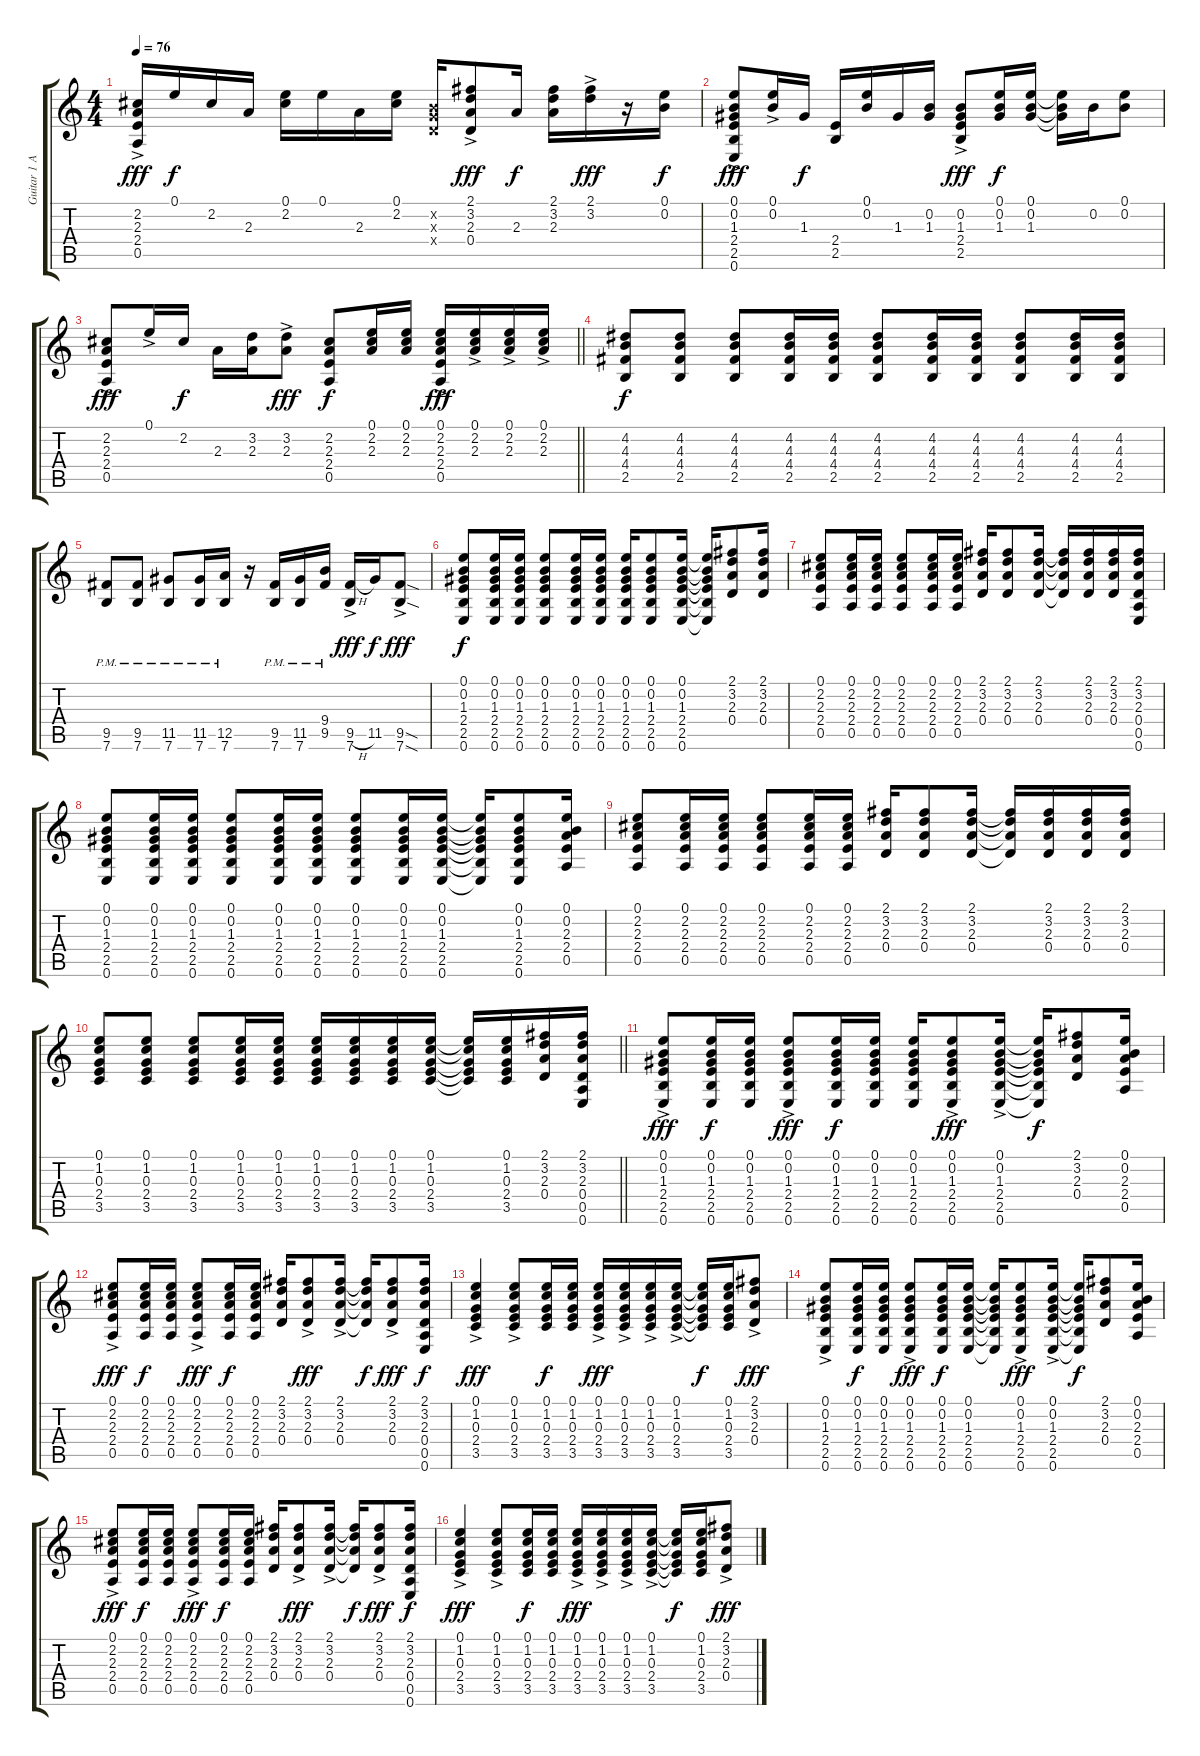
\track ("Guitar 1 Acoustic" "Guitar 1 A") {instrument acousticguitarnylon}
\staff {score tabs}
\tuning (E4 B3 G3 D3 A2 E2) {hide}
\ts (4 4)
\tempo 76
\clef g2
\ks c
(2.2{ac} 2.3{ac} 2.4{ac} 0.5{ac}).16{dy fff} 0.1.16{dy f} 2.2.16 2.3.16 (0.1 2.2).16 0.1.16 2.3.16 (0.1 2.2).16 (0.2{x} 0.3{x} 0.4{x}).16 (2.1{ac} 3.2{ac} 2.3{ac} 0.4{ac}).8{dy fff} 2.3.16{dy f} (2.1 3.2 2.3).16 (2.1{ac} 3.2{ac}).16{dy fff} r.16 (0.1 0.2).16{dy f} |
(0.1{ac} 0.2{ac} 1.3{ac} 2.4{ac} 2.5{ac} 0.6{ac}).8{dy fff} (0.1{ac} 0.2{ac}).16 1.3.16{dy f} (2.4 2.5).16 (0.1 0.2).16 1.3.16 (0.2 1.3).16 (0.2{ac} 1.3{ac} 2.4{ac} 2.5{ac}).8{dy fff} (0.1 0.2 1.3).16{dy f} (0.1 0.2 1.3).16 (0.1{t} 0.2{t} 1.3{t}).16 0.2.16 (0.1 0.2).8 |
\barLineRight lightlight
(2.2{ac} 2.3{ac} 2.4{ac} 0.5{ac}).8{dy fff} 0.1{ac}.16 2.2.16{dy f} 2.3.16 (3.2 2.3).16 (3.2{ac} 2.3{ac}).8{dy fff} (2.2 2.3 2.4 0.5).8{dy f} (0.1 2.2 2.3).16 (0.1 2.2 2.3).16 (0.1{ac} 2.2{ac} 2.3{ac} 2.4{ac} 0.5{ac}).16{dy fff} (0.1{ac} 2.2{ac} 2.3{ac}).16 (0.1{ac} 2.2{ac} 2.3{ac}).16 (0.1{ac} 2.2{ac} 2.3{ac}).16 |
(4.2 4.3 4.4 2.5).8{dy f} (4.2 4.3 4.4 2.5).8 (4.2 4.3 4.4 2.5).8 (4.2 4.3 4.4 2.5).16 (4.2 4.3 4.4 2.5).16 (4.2 4.3 4.4 2.5).8 (4.2 4.3 4.4 2.5).16 (4.2 4.3 4.4 2.5).16 (4.2 4.3 4.4 2.5).8 (4.2 4.3 4.4 2.5).16 (4.2 4.3 4.4 2.5).16 |
(9.5{pm} 7.6{pm}).8 (9.5{pm} 7.6{pm}).8 (11.5{pm} 7.6{pm}).8 (11.5{pm} 7.6{pm}).16 (12.5{pm} 7.6{pm}).16 r.16 (9.5{pm} 7.6{pm}).16 (11.5{pm} 7.6{pm}).16 (9.4{pm} 9.5{pm}).16 (9.5{h ac} 7.6{ac}).16{dy fff} 11.5.16{dy f} (9.5{sod ac} 7.6{sod ac}).8{dy fff} |
(0.1 0.2 1.3 2.4 2.5 0.6).8{dy f} (0.1 0.2 1.3 2.4 2.5 0.6).16 (0.1 0.2 1.3 2.4 2.5 0.6).16 (0.1 0.2 1.3 2.4 2.5 0.6).8 (0.1 0.2 1.3 2.4 2.5 0.6).16 (0.1 0.2 1.3 2.4 2.5 0.6).16 (0.1 0.2 1.3 2.4 2.5 0.6).16 (0.1 0.2 1.3 2.4 2.5 0.6).8 (0.1 0.2 1.3 2.4 2.5 0.6).16 (0.1{t} 0.2{t} 1.3{t} 2.4{t} 2.5{t} 0.6{t}).16 (2.1 3.2 2.3 0.4).8 (2.1 3.2 2.3 0.4).16 |
(0.1 2.2 2.3 2.4 0.5).8 (0.1 2.2 2.3 2.4 0.5).16 (0.1 2.2 2.3 2.4 0.5).16 (0.1 2.2 2.3 2.4 0.5).8 (0.1 2.2 2.3 2.4 0.5).16 (0.1 2.2 2.3 2.4 0.5).16 (2.1 3.2 2.3 0.4).16 (2.1 3.2 2.3 0.4).8 (2.1 3.2 2.3 0.4).16 (2.1{t} 3.2{t} 2.3{t} 0.4{t}).16 (2.1 3.2 2.3 0.4).16 (2.1 3.2 2.3 0.4).16 (2.1 3.2 2.3 0.4 0.5 0.6).16 |
(0.1 0.2 1.3 2.4 2.5 0.6).8 (0.1 0.2 1.3 2.4 2.5 0.6).16 (0.1 0.2 1.3 2.4 2.5 0.6).16 (0.1 0.2 1.3 2.4 2.5 0.6).8 (0.1 0.2 1.3 2.4 2.5 0.6).16 (0.1 0.2 1.3 2.4 2.5 0.6).16 (0.1 0.2 1.3 2.4 2.5 0.6).8 (0.1 0.2 1.3 2.4 2.5 0.6).16 (0.1 0.2 1.3 2.4 2.5 0.6).16 (0.1{t} 0.2{t} 1.3{t} 2.4{t} 2.5{t} 0.6{t}).16 (0.1 0.2 1.3 2.4 2.5 0.6).8 (0.1 0.2 2.3 2.4 0.5).16 |
(0.1 2.2 2.3 2.4 0.5).8 (0.1 2.2 2.3 2.4 0.5).16 (0.1 2.2 2.3 2.4 0.5).16 (0.1 2.2 2.3 2.4 0.5).8 (0.1 2.2 2.3 2.4 0.5).16 (0.1 2.2 2.3 2.4 0.5).16 (2.1 3.2 2.3 0.4).16 (2.1 3.2 2.3 0.4).8 (2.1 3.2 2.3 0.4).16 (2.1{t} 3.2{t} 2.3{t} 0.4{t}).16 (2.1 3.2 2.3 0.4).16 (2.1 3.2 2.3 0.4).16 (2.1 3.2 2.3 0.4).16 |
\barLineRight lightlight
(0.1 1.2 0.3 2.4 3.5).8 (0.1 1.2 0.3 2.4 3.5).8 (0.1 1.2 0.3 2.4 3.5).8 (0.1 1.2 0.3 2.4 3.5).16 (0.1 1.2 0.3 2.4 3.5).16 (0.1 1.2 0.3 2.4 3.5).16 (0.1 1.2 0.3 2.4 3.5).16 (0.1 1.2 0.3 2.4 3.5).16 (0.1 1.2 0.3 2.4 3.5).16 (0.1{t} 1.2{t} 0.3{t} 2.4{t} 3.5{t}).16 (0.1 1.2 0.3 2.4 3.5).16 (2.1 3.2 2.3 0.4).16 (2.1 3.2 2.3 0.4 0.5 0.6).16 |
(0.1{ac} 0.2{ac} 1.3{ac} 2.4{ac} 2.5{ac} 0.6{ac}).8{dy fff} (0.1 0.2 1.3 2.4 2.5 0.6).16{dy f} (0.1 0.2 1.3 2.4 2.5 0.6).16 (0.1{ac} 0.2{ac} 1.3{ac} 2.4{ac} 2.5{ac} 0.6{ac}).8{dy fff} (0.1 0.2 1.3 2.4 2.5 0.6).16{dy f} (0.1 0.2 1.3 2.4 2.5 0.6).16 (0.1 0.2 1.3 2.4 2.5 0.6).16 (0.1{ac} 0.2{ac} 1.3{ac} 2.4{ac} 2.5{ac} 0.6{ac}).8{dy fff} (0.1{ac} 0.2{ac} 1.3{ac} 2.4{ac} 2.5{ac} 0.6{ac}).16 (0.1{t} 0.2{t} 1.3{t} 2.4{t} 2.5{t} 0.6{t}).16{dy f} (2.1 3.2 2.3 0.4).8 (0.1 0.2 2.3 2.4 0.5).16 |
(0.1{ac} 2.2{ac} 2.3{ac} 2.4{ac} 0.5{ac}).8{dy fff} (0.1 2.2 2.3 2.4 0.5).16{dy f} (0.1 2.2 2.3 2.4 0.5).16 (0.1{ac} 2.2{ac} 2.3{ac} 2.4{ac} 0.5{ac}).8{dy fff} (0.1 2.2 2.3 2.4 0.5).16{dy f} (0.1 2.2 2.3 2.4 0.5).16 (2.1 3.2 2.3 0.4).16 (2.1{ac} 3.2{ac} 2.3{ac} 0.4{ac}).8{dy fff} (2.1{ac} 3.2{ac} 2.3{ac} 0.4{ac}).16 (2.1{t} 3.2{t} 2.3{t} 0.4{t}).16{dy f} (2.1{ac} 3.2{ac} 2.3{ac} 0.4{ac}).8{dy fff} (2.1 3.2 2.3 0.4 0.5 0.6).16{dy f} |
(0.1{ac} 1.2{ac} 0.3{ac} 2.4{ac} 3.5{ac}).4{dy fff} (0.1{ac} 1.2{ac} 0.3{ac} 2.4{ac} 3.5{ac}).8 (0.1 1.2 0.3 2.4 3.5).16{dy f} (0.1 1.2 0.3 2.4 3.5).16 (0.1{ac} 1.2{ac} 0.3{ac} 2.4{ac} 3.5{ac}).16{dy fff} (0.1{ac} 1.2{ac} 0.3{ac} 2.4{ac} 3.5{ac}).16 (0.1{ac} 1.2{ac} 0.3{ac} 2.4{ac} 3.5{ac}).16 (0.1{ac} 1.2{ac} 0.3{ac} 2.4{ac} 3.5{ac}).16 (0.1{t} 1.2{t} 0.3{t} 2.4{t} 3.5{t}).16{dy f} (0.1 1.2 0.3 2.4 3.5).16 (2.1{ac} 3.2{ac} 2.3{ac} 0.4{ac}).8{dy fff} |
(0.1{ac} 0.2{ac} 1.3{ac} 2.4{ac} 2.5{ac} 0.6{ac}).8 (0.1 0.2 1.3 2.4 2.5 0.6).16{dy f} (0.1 0.2 1.3 2.4 2.5 0.6).16 (0.1{ac} 0.2{ac} 1.3{ac} 2.4{ac} 2.5{ac} 0.6{ac}).8{dy fff} (0.1 0.2 1.3 2.4 2.5 0.6).16{dy f} (0.1 0.2 1.3 2.4 2.5 0.6).16 (0.1{t} 0.2{t} 1.3{t} 2.4{t} 2.5{t} 0.6{t}).16 (0.1{ac} 0.2{ac} 1.3{ac} 2.4{ac} 2.5{ac} 0.6{ac}).8{dy fff} (0.1{ac} 0.2{ac} 1.3{ac} 2.4{ac} 2.5{ac} 0.6{ac}).16 (0.1{t} 0.2{t} 1.3{t} 2.4{t} 2.5{t} 0.6{t}).16{dy f} (2.1 3.2 2.3 0.4).8 (0.1 0.2 2.3 2.4 0.5).16 |
(0.1{ac} 2.2{ac} 2.3{ac} 2.4{ac} 0.5{ac}).8{dy fff} (0.1 2.2 2.3 2.4 0.5).16{dy f} (0.1 2.2 2.3 2.4 0.5).16 (0.1{ac} 2.2{ac} 2.3{ac} 2.4{ac} 0.5{ac}).8{dy fff} (0.1 2.2 2.3 2.4 0.5).16{dy f} (0.1 2.2 2.3 2.4 0.5).16 (2.1 3.2 2.3 0.4).16 (2.1{ac} 3.2{ac} 2.3{ac} 0.4{ac}).8{dy fff} (2.1{ac} 3.2{ac} 2.3{ac} 0.4{ac}).16 (2.1{t} 3.2{t} 2.3{t} 0.4{t}).16{dy f} (2.1{ac} 3.2{ac} 2.3{ac} 0.4{ac}).8{dy fff} (2.1 3.2 2.3 0.4 0.5 0.6).16{dy f} |
(0.1{ac} 1.2{ac} 0.3{ac} 2.4{ac} 3.5{ac}).4{dy fff} (0.1{ac} 1.2{ac} 0.3{ac} 2.4{ac} 3.5{ac}).8 (0.1 1.2 0.3 2.4 3.5).16{dy f} (0.1 1.2 0.3 2.4 3.5).16 (0.1{ac} 1.2{ac} 0.3{ac} 2.4{ac} 3.5{ac}).16{dy fff} (0.1{ac} 1.2{ac} 0.3{ac} 2.4{ac} 3.5{ac}).16 (0.1{ac} 1.2{ac} 0.3{ac} 2.4{ac} 3.5{ac}).16 (0.1{ac} 1.2{ac} 0.3{ac} 2.4{ac} 3.5{ac}).16 (0.1{t} 1.2{t} 0.3{t} 2.4{t} 3.5{t}).16{dy f} (0.1 1.2 0.3 2.4 3.5).16 (2.1{ac} 3.2{ac} 2.3{ac} 0.4{ac}).8{dy fff}
